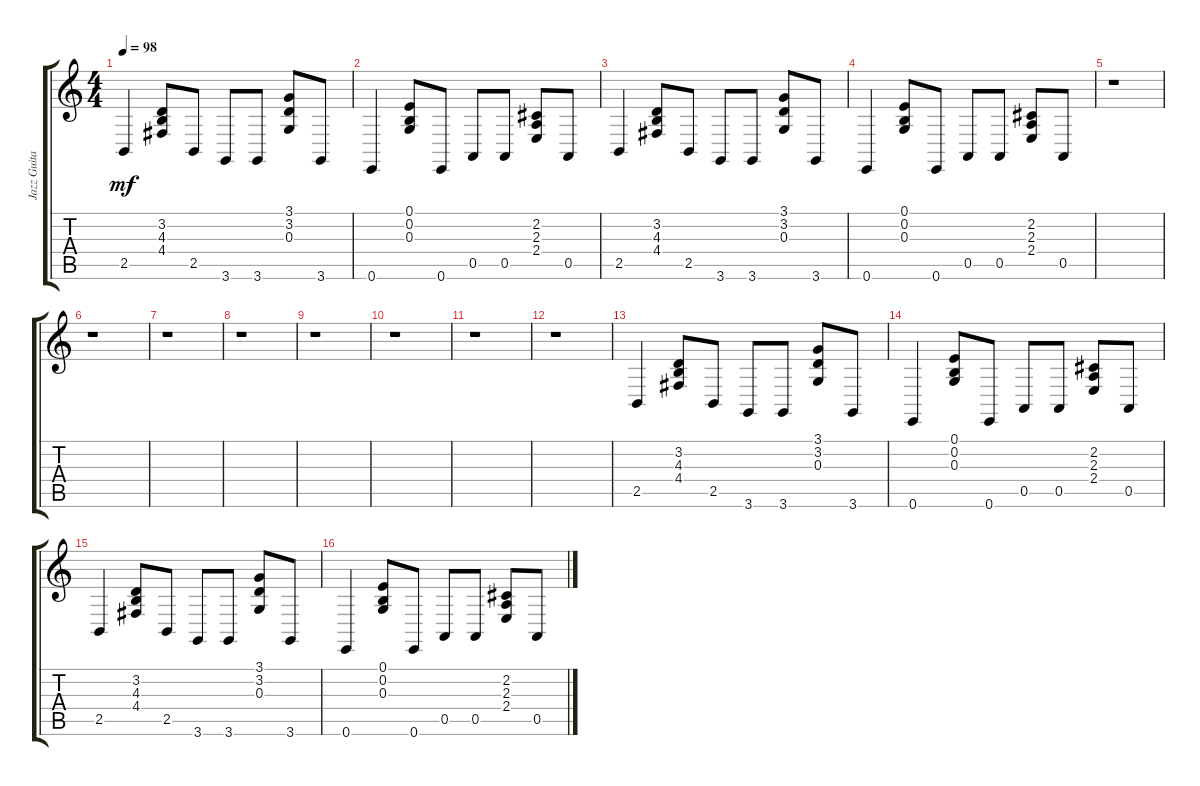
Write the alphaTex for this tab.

\track ("Jazz Guitar" "Jazz Guita") {instrument electricpiano1}
\staff {score tabs}
\tuning (E4 B3 G3 D3 A2 E2) {hide}
\ts (4 4)
\tempo 98
\clef g2
\ks c
2.5.4{dy mf} (3.2 4.3 4.4).8 2.5.8 3.6.8 3.6.8 (3.1 3.2 0.3).8 3.6.8 |
0.6.4 (0.1 0.2 0.3).8 0.6.8 0.5.8 0.5.8 (2.2 2.3 2.4).8 0.5.8 |
2.5.4 (3.2 4.3 4.4).8 2.5.8 3.6.8 3.6.8 (3.1 3.2 0.3).8 3.6.8 |
0.6.4 (0.1 0.2 0.3).8 0.6.8 0.5.8 0.5.8 (2.2 2.3 2.4).8 0.5.8 |
r.1 |
r.1 |
r.1 |
r.1 |
r.1 |
r.1 |
r.1 |
r.1 |
2.5.4 (3.2 4.3 4.4).8 2.5.8 3.6.8 3.6.8 (3.1 3.2 0.3).8 3.6.8 |
0.6.4 (0.1 0.2 0.3).8 0.6.8 0.5.8 0.5.8 (2.2 2.3 2.4).8 0.5.8 |
2.5.4 (3.2 4.3 4.4).8 2.5.8 3.6.8 3.6.8 (3.1 3.2 0.3).8 3.6.8 |
0.6.4 (0.1 0.2 0.3).8 0.6.8 0.5.8 0.5.8 (2.2 2.3 2.4).8 0.5.8
